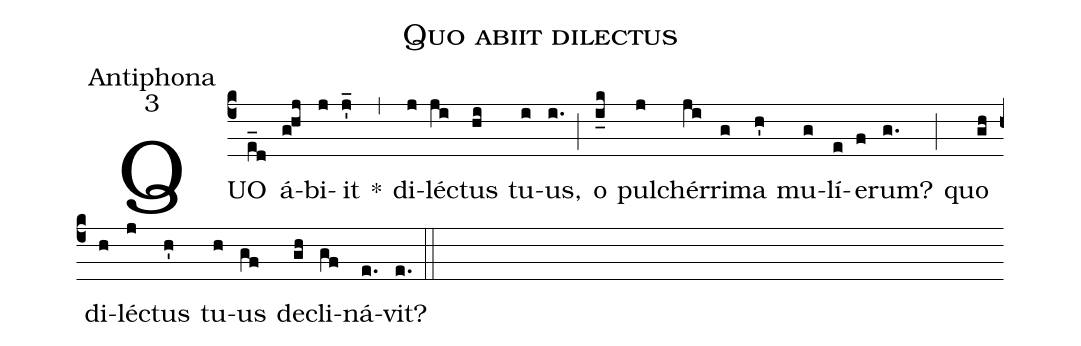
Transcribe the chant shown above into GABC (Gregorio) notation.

name:Quo abiit dilectus;
office-part:Antiphona;
mode:3;
%%
(c4) QUO(e_d) á(g!hj)bi(j)it(j'_) *(,) di(j)lé(ji)ctus(hi) tu(i)us,(i.) (;) o(i_k) pul(j)chér(ji)ri(g)ma(h') mu(g)lí(e)e(f)rum?(g.) (;) quo(gh) di(h)lé(j)ctus(h') tu(h)us(gf) de(gh)cli(gf)ná(e.)vit?(e.) (::)
